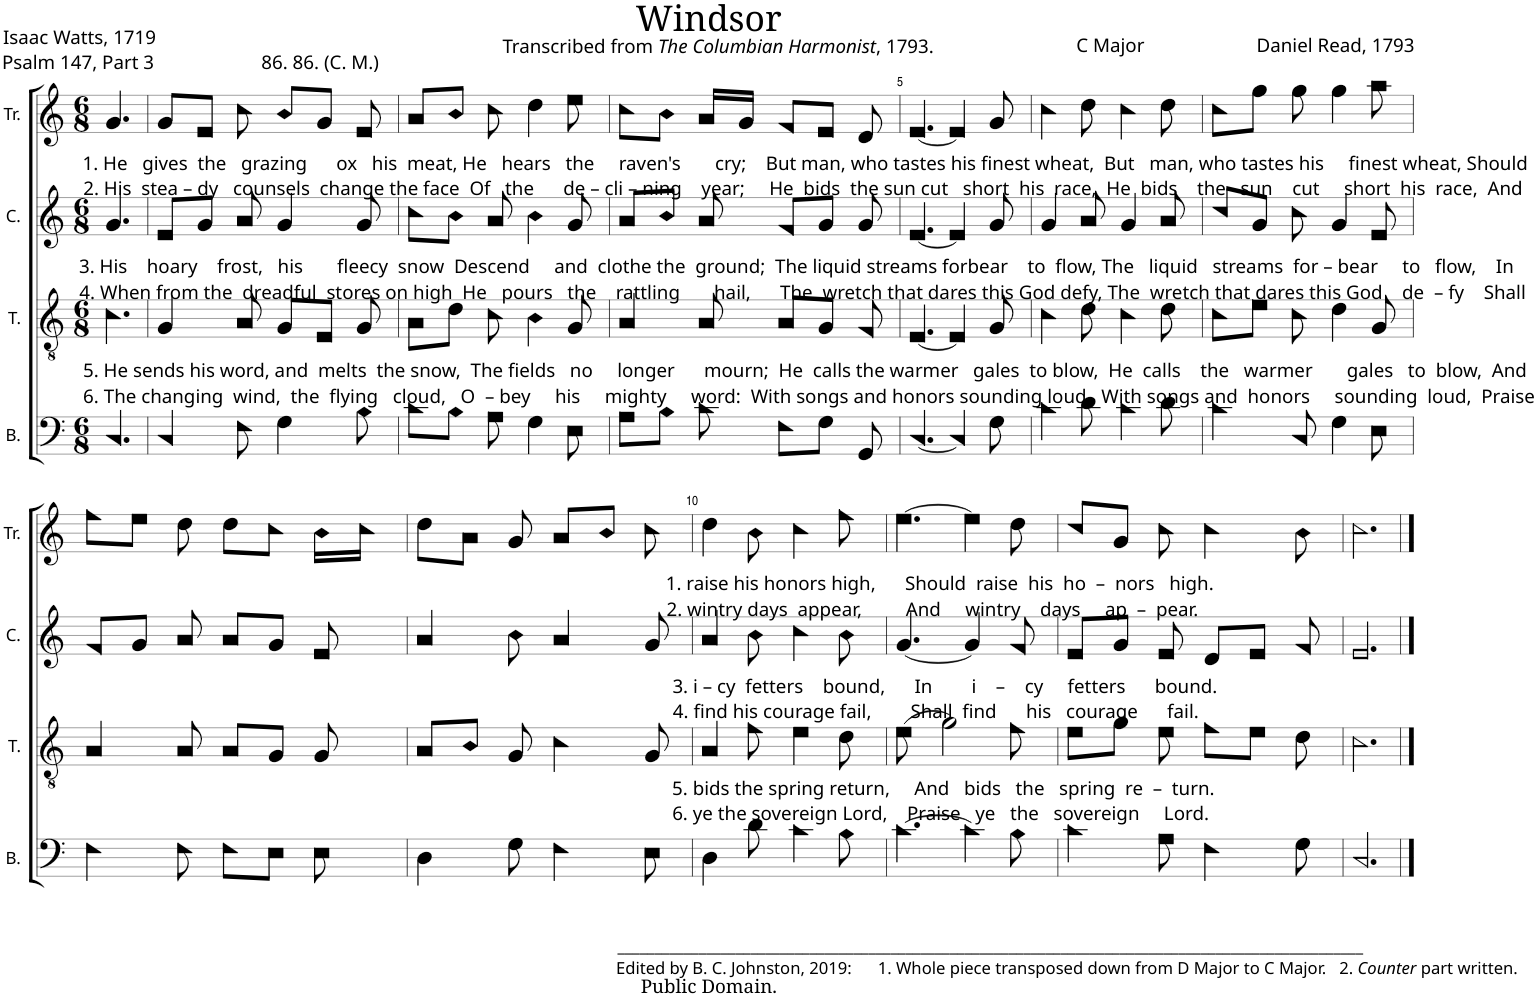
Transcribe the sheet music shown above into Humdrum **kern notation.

**kern	**kern	**kern	**kern
*part4	*part3	*part2	*part1
*staff4	*staff3	*staff2	*staff1
*I"B.	*I"T.	*I"C.	*I"Tr.
*I'B.	*I'T.	*I'C.	*I'Tr.
*clefF4	*clefGv2	*clefG2	*clefG2
*k[]	*k[]	*k[]	*k[]
*M6/8	*M6/8	*M6/8	*M6/8
=1	=1	=1	=1
!	!	!	!LO:TX:b:t=1. He   gives  the   grazing      ox   his  meat, He   hears   the     raven's       cry;    But man, who tastes his finest wheat,  But   man, who tastes his     finest wheat, Should
!	!	!	!LO:TX:b:t=2. His  stea – dy   counsels  change the face  Of   the      de – cli – ning    year;     He  bids  the sun cut   short  his  race,  He  bids    the   sun    cut     short  his  race,  And
!	!	!LO:TX:b:t=3. His    hoary    frost,   his       fleecy  snow  Descend     and  clothe the  ground;  The liquid streams forbear    to  flow, The   liquid   streams  for – bear     to   flow,    In	!
!	!	!LO:TX:b:t=4. When from the  dreadful  stores on high  He   pours   the    rattling       hail,      The  wretch that dares this God defy, The  wretch that dares this God    de  – fy    Shall	!
!	!LO:TX:b:t=5. He sends his word, and  melts  the snow,  The fields   no     longer      mourn;  He  calls the warmer   gales  to blow,  He  calls    the   warmer       gales   to  blow,  And	!	!
!	!LO:TX:b:t=6. The changing  wind,  the  flying   cloud,   O  – bey     his     mighty     word&colon;  With songs and honors sounding loud,  With songs and  honors     sounding  loud,  Praise	!	!
4.C!/	4.c!\	4.g!/	4.g!/
=2	=2	=2	=2
4C!/	4G!/	8e!/L	8g!/L
.	.	8g!/J	8e!/J
8F!\	8A!/	8a!/	8cc!\
4G!\	8G!/L	4g!/	8b!/L
.	8E!/J	.	8g!/J
8B!\	8G!/	8g!/	8e!/
=3	=3	=3	=3
8c!\L	8A!\L	8cc!\L	8a!/L
8B!\J	8d!\J	8b!\J	8b!/J
8A!\	8c!\	8a!/	8cc!\
4G!\	4B!\	4b!\	4dd!\
8E!\	8G!/	8g!/	8ee!\
=4	=4	=4	=4
8A!\L	4A!/	8a!/L	8cc!\L
8B!\J	.	8b!/J	8b!\J
8c!\	8A!/	8a!/	16a!/LL
.	.	.	16g!/JJ
8F!\L	8A!/L	8f!/L	8f!/L
8G!\J	8G!/J	8g!/J	8e!/J
8GG!/	8F!/	8g!/	8d!/
=5	=5	=5	=5
[4.C!/	[4.E!/	[4.e!/	[4.e!/
4C!/]	4E!/]	4e!/]	4e!/]
8G!\	8G!/	8g!/	8g!/
=6	=6	=6	=6
4c!\	4c!\	4g!/	4cc!\
8d!\	8d!\	8a!/	8dd!\
4c!\	4c!\	4g!/	4cc!\
8d!\	8d!\	8a!/	8dd!\
=7	=7	=7	=7
4c!\	8c!\L	8cc!/L	8cc!\L
.	8e!\J	8g!/J	8gg!\J
8C!/	8c!\	8cc!\	8gg!\
4G!\	4d!\	4g!/	4gg!\
8E!\	8G!/	8e!/	8aa!\
!!LO:LB:g=z
=8	=8	=8	=8
4F!\	4A!/	8f!/L	8ff!\L
.	.	8g!/J	8ee!\J
8F!\	8A!/	8a!/	8dd!\
8F!\L	8A!/L	8a!/L	8dd!\L
8E!\J	8G!/J	8g!/J	8cc!\J
8E!\	8G!/	8e!/	16b!\LL
.	.	.	16cc!\JJ
=9	=9	=9	=9
4D!\	8A!/L	4a!/	8dd!\L
.	8B!/J	.	8a!\J
8G!\	8G!/	8b!\	8g!/
4F!\	4c!\	4a!/	8a!/L
.	.	.	8b!/J
8E!\	8G!/	8g!/	8cc!\
=10	=10	=10	=10
!	!	!	!LO:TX:b:t=1. raise his honors high,      Should  raise  his  ho  –  nors   high.
!	!	!	!LO:TX:b:t=2. wintry days  appear,         And     wintry    days     ap  –  pear.
!	!	!LO:TX:b:t=3. i – cy  fetters    bound,      In        i    –    cy     fetters      bound.	!
!	!	!LO:TX:b:t=4. find his courage fail,        Shall  find      his   courage      fail.	!
!	!LO:TX:b:t=5. bids the spring return,     And   bids   the   spring  re  –  turn.	!	!
!	!LO:TX:b:t=6. ye the sovereign Lord,    Praise   ye   the   sovereign     Lord.	!	!
!LO:TX:b:t=_____________________________________________________________________________________________________	!	!	!
!LO:TX:b:t=Edited by B. C. Johnston, 2019&colon;      1. Whole piece transposed down from D Major to C Major.   2.	!	!	!
!LO:TX:b:i:t=Counter	!	!	!
!LO:TX:b:t=part written.	!	!	!
4D!\	4A!/	4a!/	4dd!\
8d!\	8f!\	8b!\	8b!\
4c!\	4e!\	4cc!\	4cc!\
8B!\	8d!\	8b!\	8ff!\
=11	=11	=11	=11
[4.c!\	(8e!\	[4.g!/	[4.ee!\
.	2g!\)	.	.
4c!\]	.	4g!/]	4ee!\]
8B!\	8f!\	8f!/	8dd!\
=12	=12	=12	=12
4c!\	8e!\L	8e!/L	8cc!/L
.	8g!\J	8g!/J	8g!/J
8A!\	8e!\	8e!/	8cc!\
4F!\	8f!\L	8d!/L	4cc!\
.	8e!\J	8e!/J	.
8G!\	8d!\	8f!/	8b!\
=13	=13	=13	=13
2.C!/	2.c!\	2.e!/	2.cc!\
==	==	==	==
*-	*-	*-	*-
